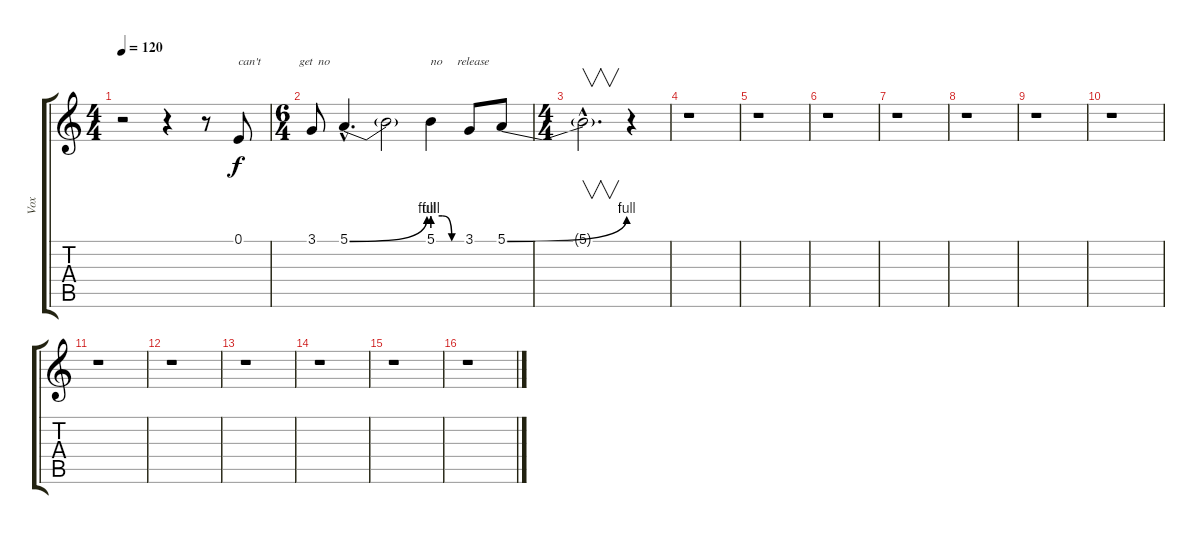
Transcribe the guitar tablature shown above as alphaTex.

\track ("Vox" "Vox") {instrument cello}
\staff {score tabs}
\tuning (E4 B3 G3 D3 A2 E2) {hide}
\ts (4 4)
\tempo 120
\clef g2
\ks c
r.2{dy f} r.4 r.8 0.1.8{txt "can't             get  no"} |
\ts (6 4)
3.1.8 5.1{be (bend 0 0 60 4) hac}.4{d} 5.1{t}.2 5.1{be (custom 0 4 20 4 40 0 60 0)}.4{txt "no     release"} 3.1.8 5.1{be (bend 0 0 60 4)}.8 |
\ts (4 4)
5.1{hac t}.2{v d} r.4 |
r.1 |
r.1 |
r.1 |
r.1 |
r.1 |
r.1 |
r.1 |
r.1 |
r.1 |
r.1 |
r.1 |
r.1 |
r.1
